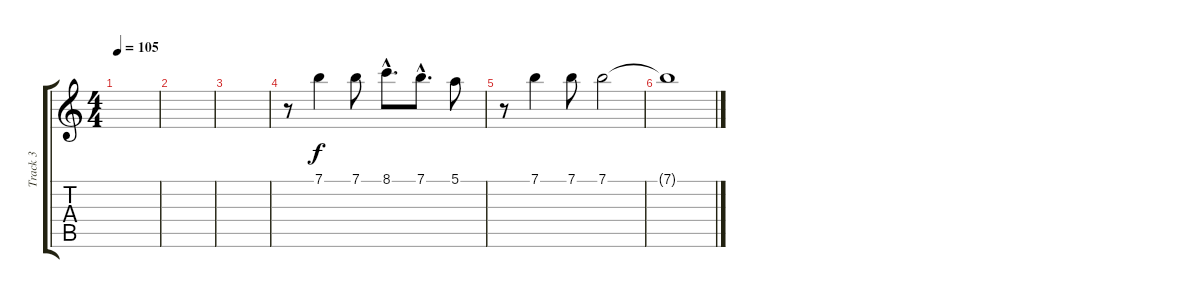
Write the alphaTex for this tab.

\track ("Track 3" "Track 3") {instrument overdrivenguitar}
\staff {score tabs}
\tuning (E4 B3 G3 D3 A2 E2) {hide}
\ts (4 4)
\tempo 105
\clef g2
\ks c
|
|
|
r.8 7.1.4 7.1.8 8.1{hac}.8{d} 7.1{hac}.8{d} 5.1.8 |
r.8 7.1.4 7.1.8 7.1.2 |
7.1{t}.1
